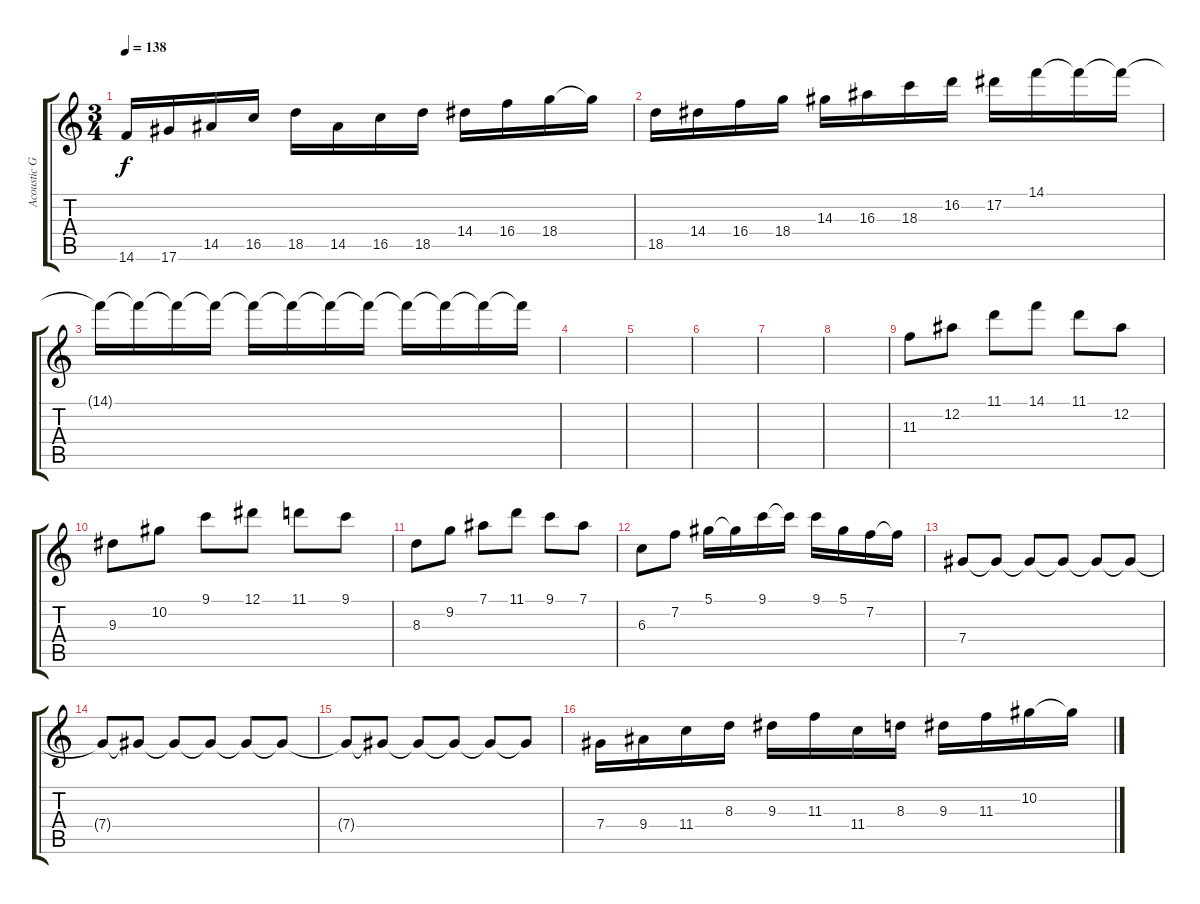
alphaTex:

\track ("Acoustic Guitar 2" "Acoustic G") {instrument acousticguitarsteel}
\staff {score tabs}
\tuning (Eb4 Bb3 Gb3 Db3 Ab2 Eb2) {hide}
\ts (3 4)
\tempo 138
\clef g2
\ks c
14.6.16{dy f} 17.6.16 14.5.16 16.5.16 18.5.16 14.5.16 16.5.16 18.5.16 14.4.16 16.4.16 18.4.16 18.4{t}.16 |
18.5.16 14.4.16 16.4.16 18.4.16 14.3.16 16.3.16 18.3.16 16.2.16 17.2.16 14.1.16 14.1{t}.16 14.1{t}.16 |
14.1{t}.16 14.1{t}.16 14.1{t}.16 14.1{t}.16 14.1{t}.16 14.1{t}.16 14.1{t}.16 14.1{t}.16 14.1{t}.16 14.1{t}.16 14.1{t}.16 14.1{t}.16 |
|
|
|
|
|
11.3.8 12.2.8 11.1.8 14.1.8 11.1.8 12.2.8 |
9.3.8 10.2.8 9.1.8 12.1.8 11.1.8 9.1.8 |
8.3.8 9.2.8 7.1.8 11.1.8 9.1.8 7.1.8 |
6.3.8 7.2.8 5.1.16 5.1{t}.16 9.1.16 9.1{t}.16 9.1.16 5.1.16 7.2.16 7.2{t}.16 |
7.4.8 7.4{t}.8 7.4{t}.8 7.4{t}.8 7.4{t}.8 7.4{t}.8 |
7.4{t}.8 7.4{t}.8 7.4{t}.8 7.4{t}.8 7.4{t}.8 7.4{t}.8 |
7.4{t}.8 7.4{t}.8 7.4{t}.8 7.4{t}.8 7.4{t}.8 7.4{t}.8 |
7.4.16 9.4.16 11.4.16 8.3.16 9.3.16 11.3.16 11.4.16 8.3.16 9.3.16 11.3.16 10.2.16 10.2{t}.16
